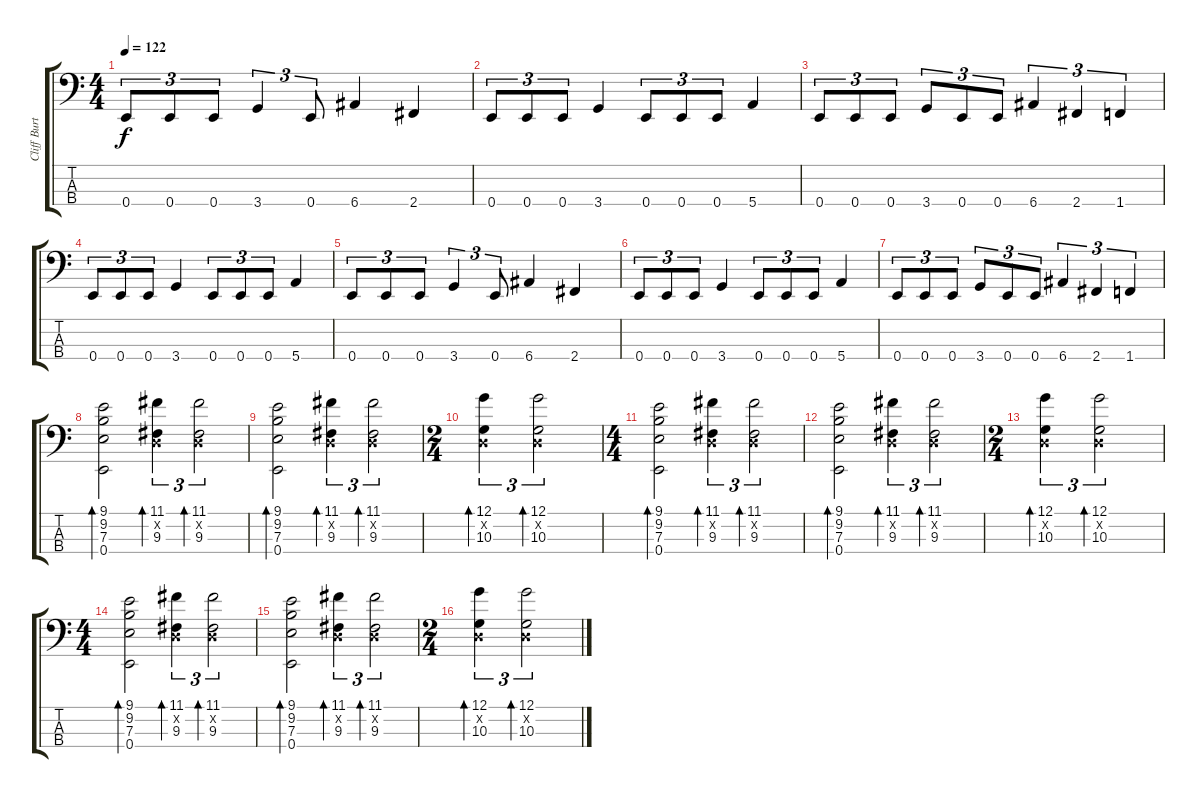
\track ("Cliff Burton" "Cliff Burt") {instrument electricbassfinger}
\staff {score tabs}
\tuning (G2 D2 A1 E1) {hide}
\ts (4 4)
\tempo 122
\clef f4
\ks c
0.4.8{tu (3 2) dy f} 0.4.8{tu (3 2)} 0.4.8{tu (3 2)} 3.4.4{tu (3 2)} 0.4.8{tu (3 2)} 6.4.4 2.4.4 |
0.4.8{tu (3 2)} 0.4.8{tu (3 2)} 0.4.8{tu (3 2)} 3.4.4 0.4.8{tu (3 2)} 0.4.8{tu (3 2)} 0.4.8{tu (3 2)} 5.4.4 |
0.4.8{tu (3 2)} 0.4.8{tu (3 2)} 0.4.8{tu (3 2)} 3.4.8{tu (3 2)} 0.4.8{tu (3 2)} 0.4.8{tu (3 2)} 6.4.4{tu (3 2)} 2.4.4{tu (3 2)} 1.4.4{tu (3 2)} |
0.4.8{tu (3 2)} 0.4.8{tu (3 2)} 0.4.8{tu (3 2)} 3.4.4 0.4.8{tu (3 2)} 0.4.8{tu (3 2)} 0.4.8{tu (3 2)} 5.4.4 |
0.4.8{tu (3 2)} 0.4.8{tu (3 2)} 0.4.8{tu (3 2)} 3.4.4{tu (3 2)} 0.4.8{tu (3 2)} 6.4.4 2.4.4 |
0.4.8{tu (3 2)} 0.4.8{tu (3 2)} 0.4.8{tu (3 2)} 3.4.4 0.4.8{tu (3 2)} 0.4.8{tu (3 2)} 0.4.8{tu (3 2)} 5.4.4 |
0.4.8{tu (3 2)} 0.4.8{tu (3 2)} 0.4.8{tu (3 2)} 3.4.8{tu (3 2)} 0.4.8{tu (3 2)} 0.4.8{tu (3 2)} 6.4.4{tu (3 2)} 2.4.4{tu (3 2)} 1.4.4{tu (3 2)} |
(9.1 9.2 7.3 0.4).2{bd 60} (11.1 0.2{x} 9.3).4{tu (3 2) bd 60} (11.1 0.2{x} 9.3).2{tu (3 2) bd 60} |
(9.1 9.2 7.3 0.4).2{bd 60} (11.1 0.2{x} 9.3).4{tu (3 2) bd 60} (11.1 0.2{x} 9.3).2{tu (3 2) bd 60} |
\ts (2 4)
(12.1 0.2{x} 10.3).4{tu (3 2) bd 60} (12.1 0.2{x} 10.3).2{tu (3 2) bd 60} |
\ts (4 4)
(9.1 9.2 7.3 0.4).2{bd 60} (11.1 0.2{x} 9.3).4{tu (3 2) bd 60} (11.1 0.2{x} 9.3).2{tu (3 2) bd 60} |
(9.1 9.2 7.3 0.4).2{bd 60} (11.1 0.2{x} 9.3).4{tu (3 2) bd 60} (11.1 0.2{x} 9.3).2{tu (3 2) bd 60} |
\ts (2 4)
(12.1 0.2{x} 10.3).4{tu (3 2) bd 60} (12.1 0.2{x} 10.3).2{tu (3 2) bd 60} |
\ts (4 4)
(9.1 9.2 7.3 0.4).2{bd 60} (11.1 0.2{x} 9.3).4{tu (3 2) bd 60} (11.1 0.2{x} 9.3).2{tu (3 2) bd 60} |
(9.1 9.2 7.3 0.4).2{bd 60} (11.1 0.2{x} 9.3).4{tu (3 2) bd 60} (11.1 0.2{x} 9.3).2{tu (3 2) bd 60} |
\ts (2 4)
(12.1 0.2{x} 10.3).4{tu (3 2) bd 60} (12.1 0.2{x} 10.3).2{tu (3 2) bd 60}
